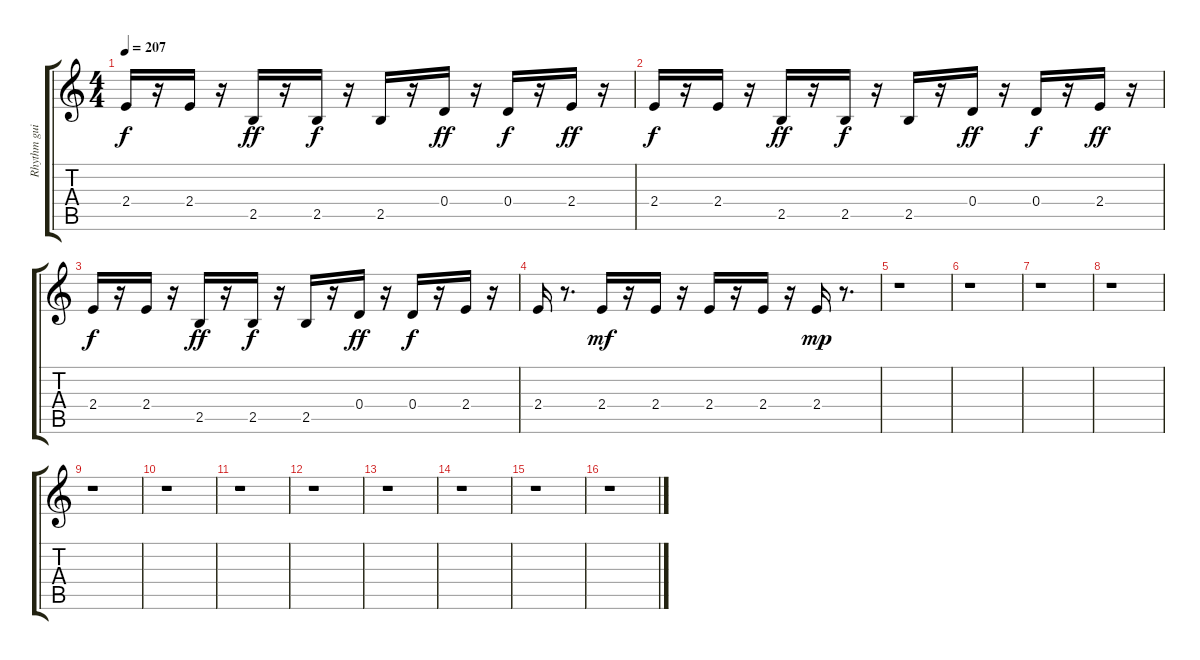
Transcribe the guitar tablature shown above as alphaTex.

\track ("Rhythm guitar" "Rhythm gui") {instrument electricguitarmuted}
\staff {score tabs}
\tuning (E4 B3 G3 D3 A2 E2) {hide}
\ts (4 4)
\tempo 207
\clef g2
\ks c
2.4.16{dy f} r.16 2.4.16 r.16 2.5.16{dy ff} r.16 2.5.16{dy f} r.16 2.5.16 r.16 0.4.16{dy ff} r.16 0.4.16{dy f} r.16 2.4.16{dy ff} r.16 |
2.4.16{dy f} r.16 2.4.16 r.16 2.5.16{dy ff} r.16 2.5.16{dy f} r.16 2.5.16 r.16 0.4.16{dy ff} r.16 0.4.16{dy f} r.16 2.4.16{dy ff} r.16 |
2.4.16{dy f} r.16 2.4.16 r.16 2.5.16{dy ff} r.16 2.5.16{dy f} r.16 2.5.16 r.16 0.4.16{dy ff} r.16 0.4.16{dy f} r.16 2.4.16 r.16 |
2.4.16 r.8{d} 2.4.16{dy mf} r.16 2.4.16 r.16 2.4.16 r.16 2.4.16 r.16 2.4.16{dy mp} r.8{d} |
r.1 |
r.1 |
r.1 |
r.1 |
r.1 |
r.1 |
r.1 |
r.1 |
r.1 |
r.1 |
r.1 |
r.1
